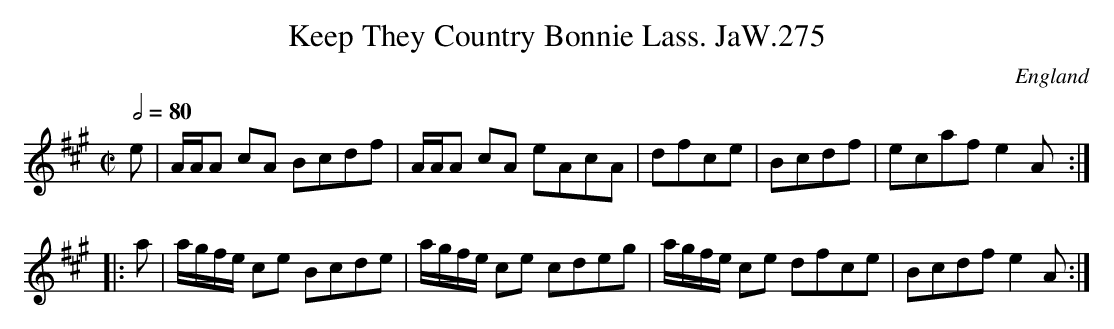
X:1
T:Keep They Country Bonnie Lass. JaW.275
L:1/8
M:C|
O:England
Q:1/2=80
K:A
e|A/A/A cA Bcdf|A/A/A cA eAcA|dfce|Bcdf|ecaf e2A:|!
|:a|a/g/f/e/ ce Bcde|a/g/f/e/ ce cdeg|a/g/f/e/ ce dfce|Bcdf e2A:|
